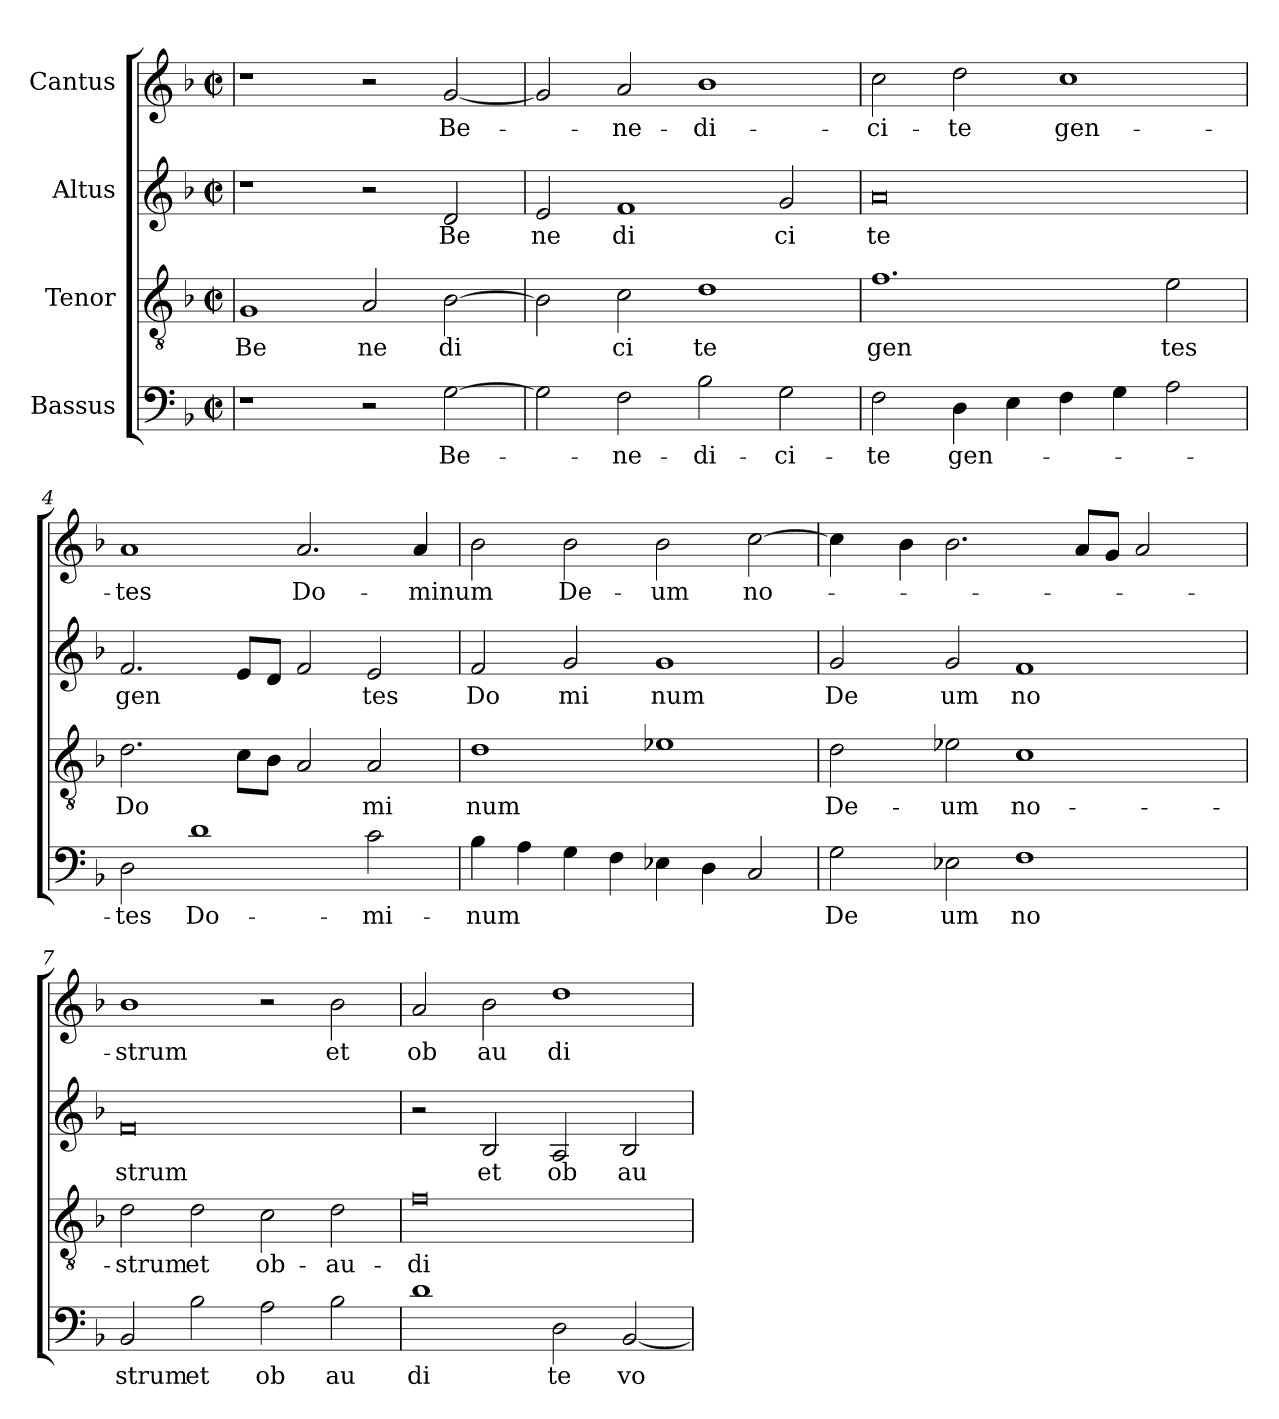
**kern	**text	**kern	**text	**kern	**text	**kern	**text
*part4	*part4	*part3	*part3	*part2	*part2	*part1	*part1
*staff4	*staff4	*staff3	*staff3	*staff2	*staff2	*staff1	*staff1
*I"Bassus	*	*I"Tenor	*	*I"Altus	*	*I"Cantus	*
!!LO:PB:g=z
*stria5	*	*stria5	*	*stria5	*	*stria5	*
*clefF4	*	*clefGv2	*	*clefG2	*	*clefG2	*
*k[b-]	*	*k[b-]	*	*k[b-]	*	*k[b-]	*
*F:	*	*F:	*	*F:	*	*F:	*
*M2/2	*	*M2/2	*	*M2/2	*	*M2/2	*
*met(c|)	*	*met(c|)	*	*met(c|)	*	*met(c|)	*
=1	=1!	=1	=1!	=1	=1!	=1!	=1!
!	!	!	!LO:LY:b:cj	!	!	!	!
1r	.	1G	Be	1r	.	1r	.
!	!	!	!LO:LY:b:cj	!	!	!	!
2r	.	2A/	ne	2r	.	2r	.
!	!LO:LY:b	!	!LO:LY:b:cj	!	!LO:LY:b:cj	!	!LO:LY:b
[>2G\	Be-	[>2B-\	di	2d/	Be	[<2g/	Be-
=2	=2	=2	=2	=2	=2	=2	=2
!	!	!	!	!	!LO:LY:b:cj	!	!
2G\]	.	2B-\]	.	2e/	ne	2g/]	.
!	!LO:LY:b:cj	!	!LO:LY:b:cj	!	!LO:LY:b:cj	!	!LO:LY:b:cj
2F\	-ne-	2c\	ci	1f	di	2a/	-ne-
!	!LO:LY:b:cj	!	!LO:LY:b:cj	!	!	!	!LO:LY:b:cj
2B-\	-di-	1d	te	.	.	1b-	-di-
!	!LO:LY:b:cj	!	!	!	!LO:LY:b:cj	!	!
2G\	-ci-	.	.	2g/	ci	.	.
=3	=3	=3	=3	=3	=3	=3	=3
!	!LO:LY:b:cj	!	!LO:LY:b:cj	!	!LO:LY:b:cj	!	!LO:LY:b:cj
2F\	-te	1.f	gen	0a	te	2cc\	-ci-
!	!LO:LY:b	!	!	!	!	!	!LO:LY:b:cj
4D\	gen-	.	.	.	.	2dd\	-te
4E\	.	.	.	.	.	.	.
!	!	!	!	!	!	!	!LO:LY:b:cj
4F\	.	.	.	.	.	1cc	gen-
4G\	.	.	.	.	.	.	.
!	!	!	!LO:LY:b:cj	!	!	!	!
2A\	.	2e\	tes	.	.	.	.
=4	=4	=4	=4	=4	=4	=4	=4
!	!LO:LY:b:cj	!	!LO:LY:b	!	!LO:LY:b	!	!LO:LY:b:cj
2D\	-tes	2.d\	Do	2.f/	gen	1a	-tes
!	!LO:LY:b:cj	!	!	!	!	!	!
1d	Do-	.	.	.	.	.	.
.	.	8c\L	.	8e/L	.	.	.
.	.	8B-\J	.	8d/J	.	.	.
!	!	!	!	!	!	!	!LO:LY:b:cj
.	.	2A/	.	2f/	.	2.a/	Do-
!	!LO:LY:b:cj	!	!LO:LY:b:cj	!	!LO:LY:b:cj	!	!
2c\	-mi-	2A/	mi	2e/	tes	.	.
!	!	!	!	!	!	!	!LO:LY:b
.	.	.	.	.	.	4a/	-minum
=5	=5	=5	=5	=5	=5	=5	=5
!	!LO:LY:b	!	!LO:LY:b	!	!LO:LY:b:cj	!	!
4B-\	-num	1d	num	2f/	Do	2b-\	.
4A\	.	.	.	.	.	.	.
!	!	!	!	!	!LO:LY:b:cj	!	!LO:LY:b:cj
4G\	.	.	.	2g/	mi	2b-\	De-
4F\	.	.	.	.	.	.	.
!	!	!	!	!	!LO:LY:b:cj	!	!LO:LY:b:cj
4E-X\	.	1e-X	.	1g	num	2b-\	-um
4D\	.	.	.	.	.	.	.
!	!	!	!	!	!	!	!LO:LY:b:cj
2C/	.	.	.	.	.	[<2cc\	no-
!!LO:LB:g=z
=6	=6	=6	=6	=6	=6	=6	=6
!	!LO:LY:b:cj	!	!LO:LY:b:cj	!	!LO:LY:b:cj	!	!
*	*	*	*	*^	*	*	*
2G\	De	2d\	De-	2g/	8ryy	De	4cc\]	.
.	.	.	.	.	32.ryy	.	.	.
.	.	.	.	.	1ryy	.	.	.
.	.	.	.	.	.	.	4b-\	.
!	!LO:LY:b:cj	!	!LO:LY:b:cj	!	!	!LO:LY:b:cj	!	!
2E-X\	um	2e-\	-um	2g/	.	um	2.b-\	.
!	!LO:LY:b:cj	!	!LO:LY:b:cj	!	!	!LO:LY:b:cj	!	!
1F	no	1c	no-	1f	.	no	.	.
.	.	.	.	.	2ryy	.	.	.
.	.	.	.	.	.	.	8a/L	.
.	.	.	.	.	.	.	8g/J	.
.	.	.	.	.	.	.	2a/	.
.	.	.	.	.	4ryy	.	.	.
.	.	.	.	.	16ryy	.	.	.
.	.	.	.	.	64ryy	.	.	.
=7	=7	=7	=7	=7	=7	=7	=7	=7
!	!LO:LY:b:cj	!	!LO:LY:b:cj	!	!	!LO:LY:b:cj	!	!LO:LY:b:cj
*	*	*	*	*v	*v	*	*	*
2BB-/	strum	2d\	-strum	0f	strum	1b-	-strum
!	!LO:LY:b:cj	!	!LO:LY:b:cj	!	!	!	!
2B-\	et	2d\	et	.	.	.	.
!	!LO:LY:b:cj	!	!LO:LY:b:cj	!	!	!	!
2A\	ob	2c\	ob-	.	.	2r	.
!	!LO:LY:b:cj	!	!LO:LY:b:cj	!	!	!	!LO:LY:b:cj
2B-\	au	2d\	-au-	.	.	2b-\	et
=8	=8	=8	=8	=8	=8	=8	=8
!	!LO:LY:b:cj	!	!LO:LY:b:cj	!	!	!	!LO:LY:b:cj
1d	di	0f	-di-	2r	.	2a/	ob
!	!	!	!	!	!LO:LY:b:cj	!	!LO:LY:b:cj
.	.	.	.	2B-/	et	2b-\	au
!	!LO:LY:b:cj	!	!	!	!LO:LY:b:cj	!	!LO:LY:b:cj
2D\	te	.	.	2A/	ob	1dd	di
!	!LO:LY:b:cj	!	!	!	!LO:LY:b:cj	!	!
[<2BB-/	vo	.	.	2B-/	au	.	.
=	=	=	=	=	=	=	=
*-	*-	*-	*-	*-	*-	*-	*-
